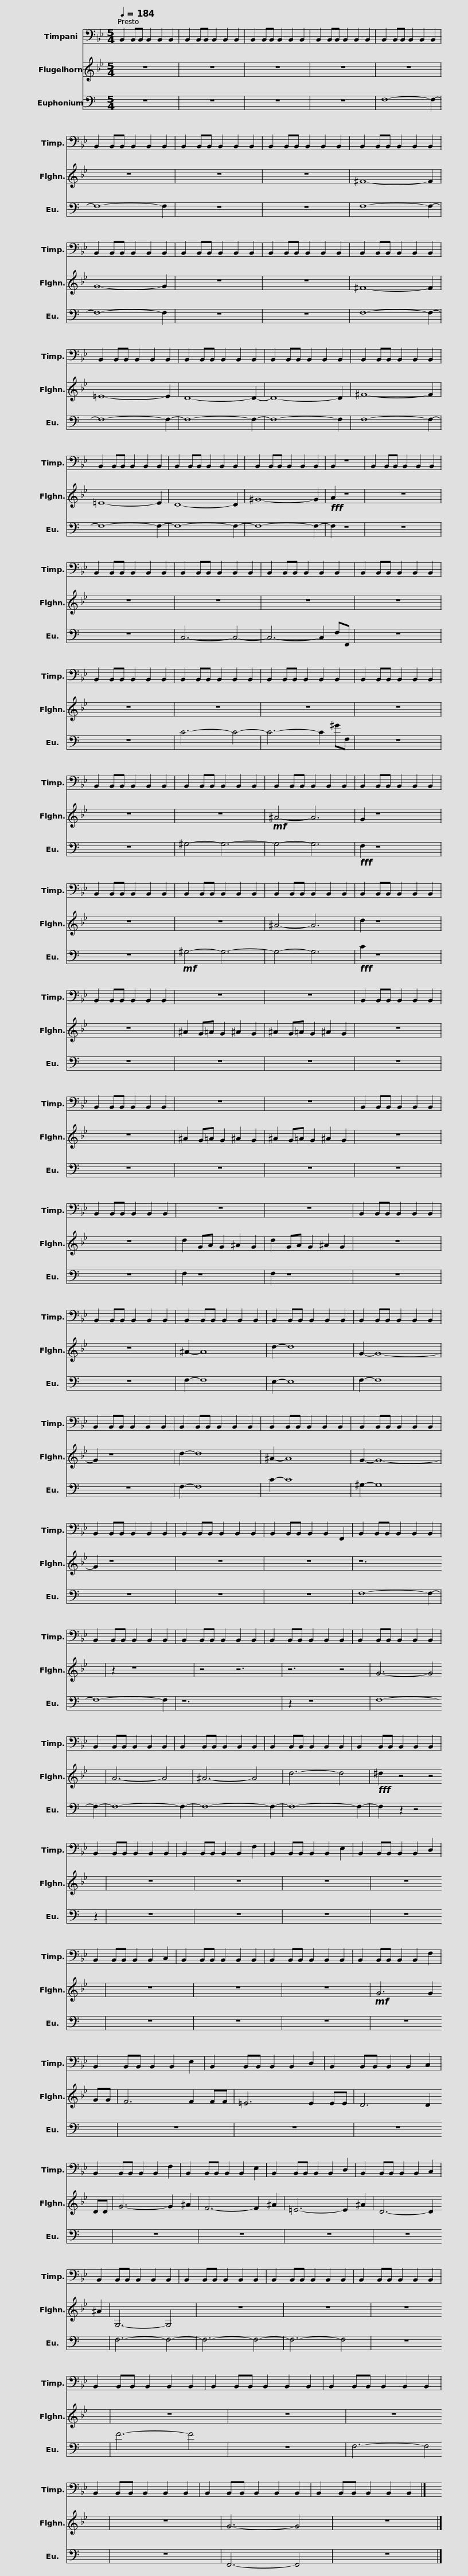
X:1
%%score 1 2 3
L:1/8
Q:1/4=184
M:5/4
I:linebreak $
K:Bb
V:1 bass
V:2 treble transpose=-2
V:3 bass
V:1
 B,,2 B,,B,, B,,2 B,,2 B,,2 | B,,2 B,,B,, B,,2 B,,2 B,,2 | B,,2 B,,B,, B,,2 B,,2 B,,2 | B,,2 B,,B,, B,,2 B,,2 B,,2 | B,,2 B,,B,, B,,2 B,,2 B,,2 |$ %5
 B,,2 B,,B,, B,,2 B,,2 B,,2 | B,,2 B,,B,, B,,2 B,,2 B,,2 | B,,2 B,,B,, B,,2 B,,2 B,,2 | B,,2 B,,B,, B,,2 B,,2 B,,2 | B,,2 B,,B,, B,,2 B,,2 B,,2 | %10
 B,,2 B,,B,, B,,2 B,,2 B,,2 |$ B,,2 B,,B,, B,,2 B,,2 B,,2 | B,,2 B,,B,, B,,2 B,,2 B,,2 | B,,2 B,,B,, B,,2 B,,2 B,,2 | B,,2 B,,B,, B,,2 B,,2 B,,2 | %15
 B,,2 B,,B,, B,,2 B,,2 B,,2 | B,,2 B,,B,, B,,2 B,,2 B,,2 |$ B,,2 B,,B,, B,,2 B,,2 B,,2 | B,,2 B,,B,, B,,2 B,,2 B,,2 | B,,2 B,,B,, B,,2 B,,2 B,,2 | %20
 B,,2 z8 | B,,2 B,,B,, B,,2 B,,2 B,,2 | B,,2 B,,B,, B,,2 B,,2 B,,2 |$ B,,2 B,,B,, B,,2 B,,2 B,,2 | B,,2 B,,B,, B,,2 B,,2 B,,2 | %25
 B,,2 B,,B,, B,,2 B,,2 B,,2 | B,,2 B,,B,, B,,2 B,,2 B,,2 | B,,2 B,,B,, B,,2 B,,2 B,,2 | B,,2 B,,B,, B,,2 B,,2 B,,2 |$ B,,2 B,,B,, B,,2 B,,2 B,,2 | %30
 B,,2 B,,B,, B,,2 B,,2 B,,2 | B,,2 B,,B,, B,,2 B,,2 B,,2 | B,,2 B,,B,, B,,2 B,,2 B,,2 | B,,2 B,,B,, B,,2 B,,2 B,,2 | B,,2 B,,B,, B,,2 B,,2 B,,2 |$ %35
 B,,2 B,,B,, B,,2 B,,2 B,,2 | B,,2 B,,B,, B,,2 B,,2 B,,2 | B,,2 B,,B,, B,,2 B,,2 B,,2 | B,,2 B,,B,, B,,2 B,,2 B,,2 | z10 | %40
 z10 |$ B,,2 B,,B,, B,,2 B,,2 B,,2 | B,,2 B,,B,, B,,2 B,,2 B,,2 | z10 | z10 | %45
 B,,2 B,,B,, B,,2 B,,2 B,,2 | B,,2 B,,B,, B,,2 B,,2 B,,2 |$ z10 | z10 | B,,2 B,,B,, B,,2 B,,2 B,,2 | %50
 B,,2 B,,B,, B,,2 B,,2 B,,2 | B,,2 B,,B,, B,,2 B,,2 B,,2 | B,,2 B,,B,, B,,2 B,,2 B,,2 |$ B,,2 B,,B,, B,,2 B,,2 B,,2 | B,,2 B,,B,, B,,2 B,,2 B,,2 | %55
 B,,2 B,,B,, B,,2 B,,2 B,,2 | B,,2 B,,B,, B,,2 B,,2 B,,2 | B,,2 B,,B,, B,,2 B,,2 B,,2 | B,,2 B,,B,, B,,2 B,,2 B,,2 |$ B,,2 B,,B,, B,,2 B,,2 B,,2 | %60
 B,,2 B,,B,, B,,2 B,,2 F,,2 | B,,2 B,,B,, B,,2 B,,2 B,,2 | B,,2 B,,B,, B,,2 B,,2 B,,2 | B,,2 B,,B,, B,,2 B,,2 B,,2 | B,,2 B,,B,, B,,2 B,,2 B,,2 |$ %65
 B,,2 B,,B,, B,,2 B,,2 B,,2 | B,,2 B,,B,, B,,2 B,,2 B,,2 | B,,2 B,,B,, B,,2 B,,2 B,,2 | B,,2 B,,B,, B,,2 B,,2 B,,2 | B,,2 B,,B,, B,,2 B,,2 B,,2 | %70
 B,,2 B,,B,, B,,2 B,,2 B,,2 |$ B,,2 B,,B,, B,,2 B,,2 F,2 | B,,2 B,,B,, B,,2 B,,2 E,2 | B,,2 B,,B,, B,,2 B,,2 D,2 | B,,2 B,,B,, B,,2 B,,2 C,2 | %75
 B,,2 B,,B,, B,,2 B,,2 B,,2 | B,,2 B,,B,, B,,2 B,,2 B,,2 |$ B,,2 B,,B,, B,,2 B,,2 F,2 | B,,2 B,,B,, B,,2 B,,2 E,2 | B,,2 B,,B,, B,,2 B,,2 D,2 | %80
 B,,2 B,,B,, B,,2 B,,2 C,2 | B,,2 B,,B,, B,,2 B,,2 F,2 |$ B,,2 B,,B,, B,,2 B,,2 E,2 | B,,2 B,,B,, B,,2 B,,2 D,2 | B,,2 B,,B,, B,,2 B,,2 C,2 | %85
 B,,2 B,,B,, B,,2 B,,2 B,,2 | B,,2 B,,B,, B,,2 B,,2 B,,2 | B,,2 B,,B,, B,,2 B,,2 B,,2 |$ B,,2 B,,B,, B,,2 B,,2 B,,2 | B,,2 B,,B,, B,,2 B,,2 B,,2 | %90
 B,,2 B,,B,, B,,2 B,,2 B,,2 | B,,2 B,,B,, B,,2 B,,2 B,,2 | B,,2 B,,B,, B,,2 B,,2 B,,2 | B,,2 B,,B,, B,,2 B,,2 B,,2 |$ B,,2 B,,B,, B,,2 B,,2 B,,2 |] %95
V:2
 z10 | z10 | z10 | z10 | z10 |$ %5
 z10 | z10 | z10 | ^F8- F2 | G8- G2 | %10
 z10 |$ z10 | ^F8- F2 | =E8- E2 | D8- D2- | %15
 D8- D2 | ^F8- F2 |$ =E8- E2 | D8- D2 | ^G8- G2 | %20
!fff! A2 z8 | z10 | z10 |$ z10 | z10 | %25
 z10 | z10 | z10 | z10 |$ z10 | %30
 z10 | z10 |!mf! ^A4- A6 | G2 z8 | z10 |$ %35
 z10 | ^A4- A6 | d2 z8 | z10 | ^A2 G=A G2 ^A2 G2 | %40
 ^A2 G=A G2 ^A2 G2 |$ z10 | z10 | ^A2 G=A G2 ^A2 G2 | ^A2 G=A G2 ^A2 G2 | %45
 z10 | z10 |$ d2 GA G2 ^A2 G2 | d2 GA G2 ^A2 G2 | z10 | %50
 z10 | ^A2- A8 | d2- d8 |$ G2- G8- | G2 z8 | %55
 d2- d8 | ^A2- A8 | G2- G8- | G2 z8 |$ z10 | %60
 z10 | z12 | z2 z8 | z4 z6 | z6 z4 |$ %65
 G6- G4 | A6- A4 | ^A6- A4 | d6- d4 |!fff! ^d2 z4 z4 | %70
 z10 |$ z10 | z10 | z10 | z10 | %75
 z10 | z10 |$!mf! G6 G2 GG | F6 F2 FF | =E6 E2 EE | %80
 D6 D2 DD | G6- G2 ^A2 |$ F6- F2 ^A2 | =E6- E2 ^A2 | D6- D2 ^A2 | %85
 G,6- G,4 | z10 | z10 |$ z10 | z10 | %90
 z10 | z10 | z10 | G6- G4 |$ z10 |] %95
V:3
[K:C] z10 | z10 | z10 | z10 | F,8- F,2- |$ %5
 F,8- F,2 | z10 | z10 | F,8- F,2- | F,8- F,2 | %10
 z10 |$ z10 | F,8- F,2- | F,8- F,2- | F,8- F,2- | %15
 F,8- F,2 | F,8- F,2- |$ F,8- F,2- | F,8- F,2- | F,8- F,2- | %20
 F,2 z8 | z10 | z10 |$ C,6- C,4- | C,6- C,2 F,F,, | %25
 z10 | z10 | C6- C4- | C6- C2 ^GF, |$ z10 | %30
 z10 | ^G,4- G,6- | G,4- G,6 |!fff! F,2 z8 | z10 |$ %35
!mf! ^G,4- G,6- | G,4- G,6 |!fff! C2 z8 | z10 | z10 | %40
 z10 |$ z10 | z10 | z10 | z10 | %45
 z10 | z10 |$ F,2 z8 | F,2 z8 | z10 | %50
 z10 | F,2- F,8 | E,2- E,8 |$ F,2- F,8 | z10 | %55
 F,2- F,8 | C2- C8 | ^G,2- G,8 | z10 |$ z10 | %60
 z10 | F,8- F,2- | F,8- F,2 | z12 | z2 z8 |$ %65
 F,8- F,2- | F,8- F,2- | F,8- F,2- | F,8- F,2- | F,2 z2 z4 z2 | %70
 z10 |$ z10 | z10 | z10 | z10 | %75
 z10 | z10 |$ z10 | z10 | z10 | %80
 z10 | z10 |$ z10 | z10 | z10 | %85
 F,6- F,4- | F,6- F,4- | F,6- F,4 |$ z10 | F6- F4 | %90
 z10 | F,6- F,4 | z10 | F,,6- F,,4 |$ z10 |] %95
